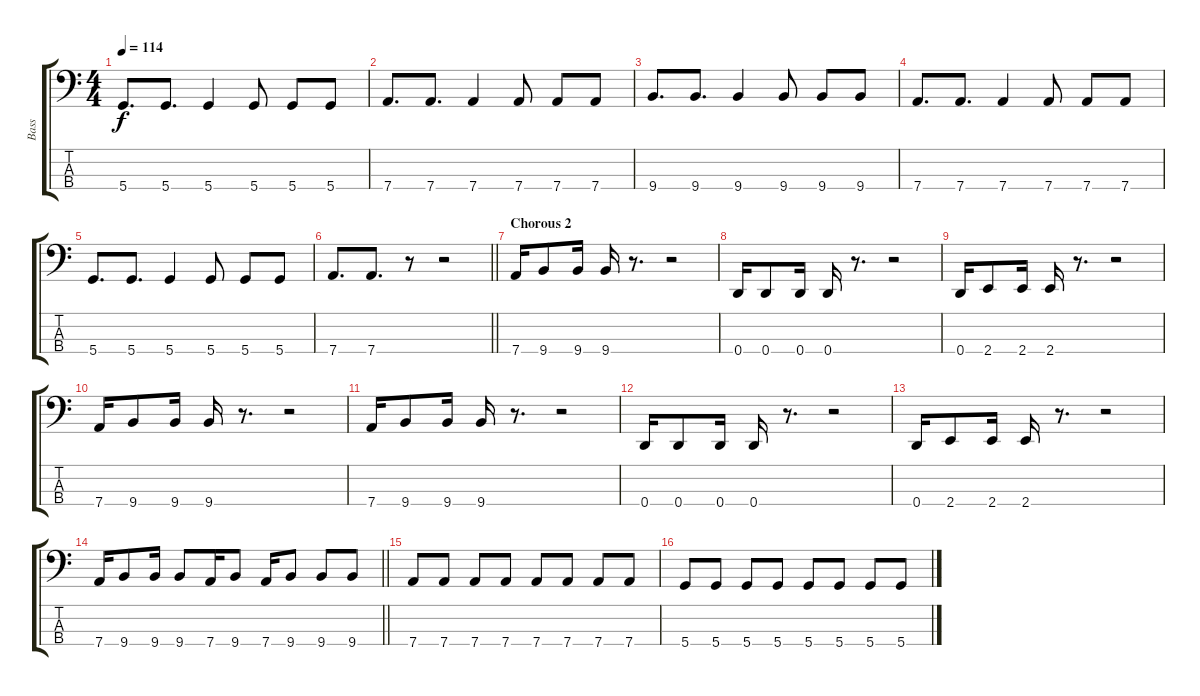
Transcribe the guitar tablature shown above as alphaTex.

\track ("Bass" "Bass") {instrument electricbassfinger}
\staff {score tabs}
\tuning (G2 D2 A1 D1) {hide}
\ts (4 4)
\tempo 114
\clef f4
\ks c
5.4.8{d dy f} 5.4.8{d} 5.4.4 5.4.8 5.4.8 5.4.8 |
7.4.8{d} 7.4.8{d} 7.4.4 7.4.8 7.4.8 7.4.8 |
9.4.8{d} 9.4.8{d} 9.4.4 9.4.8 9.4.8 9.4.8 |
7.4.8{d} 7.4.8{d} 7.4.4 7.4.8 7.4.8 7.4.8 |
5.4.8{d} 5.4.8{d} 5.4.4 5.4.8 5.4.8 5.4.8 |
\barLineRight lightlight
7.4.8{d} 7.4.8{d} r.8 r.2 |
\section ("" "Chorous 2")
7.4.16 9.4.8 9.4.16 9.4.16 r.8{d} r.2 |
0.4.16 0.4.8 0.4.16 0.4.16 r.8{d} r.2 |
0.4.16 2.4.8 2.4.16 2.4.16 r.8{d} r.2 |
7.4.16 9.4.8 9.4.16 9.4.16 r.8{d} r.2 |
7.4.16 9.4.8 9.4.16 9.4.16 r.8{d} r.2 |
0.4.16 0.4.8 0.4.16 0.4.16 r.8{d} r.2 |
0.4.16 2.4.8 2.4.16 2.4.16 r.8{d} r.2 |
\barLineRight lightlight
7.4.16 9.4.8 9.4.16 9.4.8 7.4.16 9.4.8 7.4.16 9.4.8 9.4.8 9.4.8 |
\section ("" "")
7.4.8 7.4.8 7.4.8 7.4.8 7.4.8 7.4.8 7.4.8 7.4.8 |
5.4.8 5.4.8 5.4.8 5.4.8 5.4.8 5.4.8 5.4.8 5.4.8
